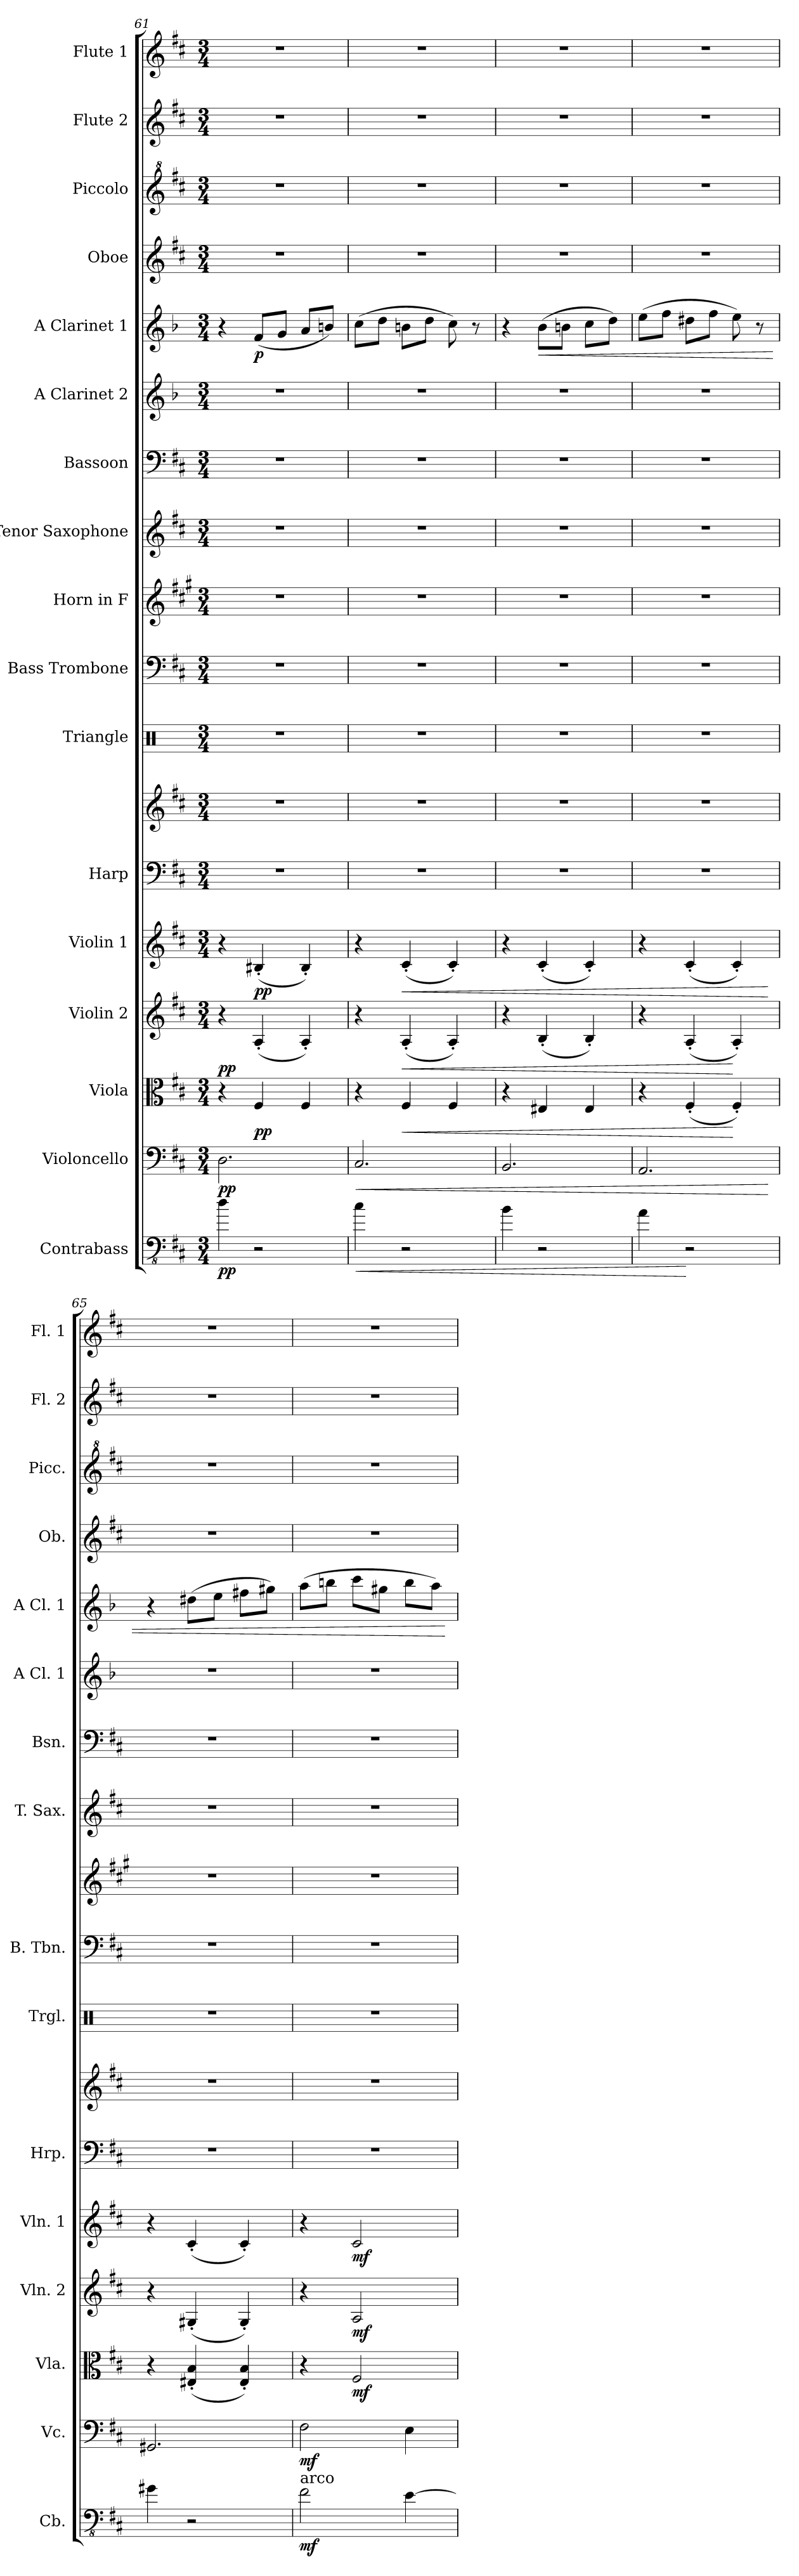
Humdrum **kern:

**kern	**dynam	**kern	**dynam	**kern	**dynam	**kern	**dynam	**kern	**dynam	**kern	**kern	**kern	**kern	**kern	**kern	**kern	**kern	**kern	**dynam	**kern	**kern	**kern	**kern
*part17	*part17	*part16	*part16	*part15	*part15	*part14	*part14	*part13	*part13	*part12	*part12	*part11	*part10	*part9	*part8	*part7	*part6	*part5	*part5	*part4	*part3	*part2	*part1
*staff18	*staff18	*staff17	*staff17	*staff16	*staff16	*staff15	*staff15	*staff14	*staff14	*staff13	*staff12	*staff11	*staff10	*staff9	*staff8	*staff7	*staff6	*staff5	*staff5	*staff4	*staff3	*staff2	*staff1
*I"Contrabass	*	*I"Violoncello	*	*I"Viola	*	*I"Violin 2	*	*I"Violin 1	*	*I"Harp	*	*I"Triangle	*I"Bass Trombone	*I"Horn in F	*I"Tenor Saxophone	*I"Bassoon	*I"A Clarinet 2	*I"A Clarinet 1	*	*I"Oboe	*I"Piccolo	*I"Flute 2	*I"Flute 1
*I'Cb.	*	*I'Vc.	*	*I'Vla.	*	*I'Vln. 2	*	*I'Vln. 1	*	*I'Hrp.	*	*I'Trgl.	*I'B. Tbn.	*	*I'T. Sax.	*I'Bsn.	*I'A Cl. 1	*I'A Cl. 1	*	*I'Ob.	*I'Picc.	*I'Fl. 2	*I'Fl. 1
*clefFv4	*	*clefF4	*	*clefC3	*	*clefG2	*	*clefG2	*	*clefF4	*clefG2	*clefX	*clefF4	*clefG2	*clefG2	*clefF4	*clefG2	*clefG2	*	*clefG2	*clefG^2	*clefG2	*clefG2
*ITrd7c12	*	*	*	*	*	*	*	*	*	*	*	*	*	*ITrd4c7	*ITrd8c14	*	*ITrd2c3	*ITrd2c3	*	*	*ITrd-7c-12	*	*
*k[f#c#]	*	*k[f#c#]	*	*k[f#c#]	*	*k[f#c#]	*	*k[f#c#]	*	*k[f#c#]	*k[f#c#]	*k[]	*k[f#c#]	*k[f#c#]	*k[f#c#]	*k[f#c#]	*k[f#c#]	*k[f#c#]	*	*k[f#c#]	*k[f#c#]	*k[f#c#]	*k[f#c#]
*M3/4	*	*M3/4	*	*M3/4	*	*M3/4	*	*M3/4	*	*M3/4	*M3/4	*M3/4	*M3/4	*M3/4	*M3/4	*M3/4	*M3/4	*M3/4	*	*M3/4	*M3/4	*M3/4	*M3/4
=61	=61	=61	=61	=61	=61	=61	=61	=61	=61	=61	=61	=61	=61	=61	=61	=61	=61	=61	=61	=61	=61	=61	=61
!	!LO:DY:b	!	!LO:DY:b	!	!	!	!LO:DY:b	!	!	!	!	!	!	!	!	!	!	!	!	!	!	!	!
4D\	pp	2.D\	pp	4r	.	4r	pp	4r	.	2.r	2.r	2.r	2.r	2.r	2.r	2.r	2.r	4r	.	2.r	2.r	2.r	2.r
!	!	!	!	!	!LO:DY:b	!	!	!	!LO:DY:b	!	!	!	!	!	!	!	!	!	!LO:DY:b	!	!	!	!
2r	.	.	.	4F#/	pp	(4A'/	.	(4B#X'/	pp	.	.	.	.	.	.	.	.	(8d/L	p	.	.	.	.
.	.	.	.	.	.	.	.	.	.	.	.	.	.	.	.	.	.	8e/J	.	.	.	.	.
.	.	.	.	4F#/	.	4A'/)	.	4B#'/)	.	.	.	.	.	.	.	.	.	8f#/L	.	.	.	.	.
.	.	.	.	.	.	.	.	.	.	.	.	.	.	.	.	.	.	8g#X/J)	.	.	.	.	.
=62	=62	=62	=62	=62	=62	=62	=62	=62	=62	=62	=62	=62	=62	=62	=62	=62	=62	=62	=62	=62	=62	=62	=62
!	!LO:HP:b	!	!LO:HP:b	!	!	!	!	!	!	!	!	!	!	!	!	!	!	!	!	!	!	!	!
4C#\	<	2.C#/	<	4r	.	4r	.	4r	.	2.r	2.r	2.r	2.r	2.r	2.r	2.r	2.r	(8a\L	.	2.r	2.r	2.r	2.r
.	.	.	.	.	.	.	.	.	.	.	.	.	.	.	.	.	.	8b\J	.	.	.	.	.
!	!	!	!	!	!LO:HP:b	!	!LO:HP:b	!	!LO:HP:b	!	!	!	!	!	!	!	!	!	!	!	!	!	!
2r	.	.	.	4F#/	<	(4A'/	<	(4c#'/	<	.	.	.	.	.	.	.	.	8g#X\L	.	.	.	.	.
.	.	.	.	.	.	.	.	.	.	.	.	.	.	.	.	.	.	8b\J	.	.	.	.	.
.	.	.	.	4F#/	.	4A'/)	.	4c#'/)	.	.	.	.	.	.	.	.	.	8a\)	.	.	.	.	.
.	.	.	.	.	.	.	.	.	.	.	.	.	.	.	.	.	.	8r	.	.	.	.	.
=63	=63	=63	=63	=63	=63	=63	=63	=63	=63	=63	=63	=63	=63	=63	=63	=63	=63	=63	=63	=63	=63	=63	=63
4BB\	.	2.BB/	.	4r	.	4r	.	4r	.	2.r	2.r	2.r	2.r	2.r	2.r	2.r	2.r	4r	.	2.r	2.r	2.r	2.r
!	!	!	!	!	!	!	!	!	!	!	!	!	!	!	!	!	!	!	!LO:HP:b	!	!	!	!
2r	.	.	.	4E#X/	.	(4B'/	.	(4c#'/	.	.	.	.	.	.	.	.	.	(8g\L	<	.	.	.	.
.	.	.	.	.	.	.	.	.	.	.	.	.	.	.	.	.	.	8g#X\J	.	.	.	.	.
.	.	.	.	4E#/	.	4B'/)	.	4c#'/)	.	.	.	.	.	.	.	.	.	8a\L	.	.	.	.	.
.	.	.	.	.	.	.	.	.	.	.	.	.	.	.	.	.	.	8b\J)	.	.	.	.	.
=64	=64	=64	=64	=64	=64	=64	=64	=64	=64	=64	=64	=64	=64	=64	=64	=64	=64	=64	=64	=64	=64	=64	=64
4AA\	.	2.AA/	.	4r	.	4r	.	4r	.	2.r	2.r	2.r	2.r	2.r	2.r	2.r	2.r	(8cc#\L	.	2.r	2.r	2.r	2.r
.	.	.	.	.	.	.	.	.	.	.	.	.	.	.	.	.	.	8dd\J	.	.	.	.	.
2r	[	.	.	(4F#'/	.	(4A'/	.	(4c#'/	.	.	.	.	.	.	.	.	.	8b#X\L	.	.	.	.	.
.	.	.	.	.	.	.	.	.	.	.	.	.	.	.	.	.	.	8dd\J	.	.	.	.	.
.	.	.	.	4F#'/)	[	4A'/)	[	4c#'/)	.	.	.	.	.	.	.	.	.	8cc#\)	.	.	.	.	.
.	.	.	.	.	.	.	.	.	.	.	.	.	.	.	.	.	.	8r	.	.	.	.	.
.	.	.	[	.	.	.	.	.	[	.	.	.	.	.	.	.	.	.	.	.	.	.	.
=65	=65	=65	=65	=65	=65	=65	=65	=65	=65	=65	=65	=65	=65	=65	=65	=65	=65	=65	=65	=65	=65	=65	=65
4GG#X\	.	2.GG#X/	.	4r	.	4r	.	4r	.	2.r	2.r	2.r	2.r	2.r	2.r	2.r	2.r	4r	.	2.r	2.r	2.r	2.r
2r	.	.	.	(4E#X/' 4B/'	.	(4G#X'/	.	(4c#'/	.	.	.	.	.	.	.	.	.	(8b#X\L	.	.	.	.	.
.	.	.	.	.	.	.	.	.	.	.	.	.	.	.	.	.	.	8cc#\J	.	.	.	.	.
.	.	.	.	4E#/' 4B/')	.	4G#'/)	.	4c#'/)	.	.	.	.	.	.	.	.	.	8dd#X\L	.	.	.	.	.
.	.	.	.	.	.	.	.	.	.	.	.	.	.	.	.	.	.	8ee#X\J)	.	.	.	.	.
!!LO:PB:g=z
=66	=66	=66	=66	=66	=66	=66	=66	=66	=66	=66	=66	=66	=66	=66	=66	=66	=66	=66	=66	=66	=66	=66	=66
!LO:TX:a:t=arco	!	!	!	!	!	!	!	!	!	!	!	!	!	!	!	!	!	!	!	!	!	!	!
!	!LO:DY:b	!	!LO:DY:b	!	!	!	!	!	!	!	!	!	!	!	!	!	!	!	!	!	!	!	!
2FF#\	mf	2F#\	mf	4r	.	4r	.	4r	.	2.r	2.r	2.r	2.r	2.r	2.r	2.r	2.r	(8ff#\L	.	2.r	2.r	2.r	2.r
.	.	.	.	.	.	.	.	.	.	.	.	.	.	.	.	.	.	8gg#X\J	.	.	.	.	.
!	!	!	!	!	!LO:DY:b	!	!LO:DY:b	!	!LO:DY:b	!	!	!	!	!	!	!	!	!	!	!	!	!	!
.	.	.	.	2F#/	mf	2A/	mf	2c#/	mf	.	.	.	.	.	.	.	.	8aa\L	.	.	.	.	.
.	.	.	.	.	.	.	.	.	.	.	.	.	.	.	.	.	.	8ee#X\J	.	.	.	.	.
[4EE\	.	4E\	.	.	.	.	.	.	.	.	.	.	.	.	.	.	.	8gg#\L	.	.	.	.	.
.	.	.	.	.	.	.	.	.	.	.	.	.	.	.	.	.	.	8ff#\J)	.	.	.	.	.
.	.	.	.	.	.	.	.	.	.	.	.	.	.	.	.	.	.	.	[	.	.	.	.
=	=	=	=	=	=	=	=	=	=	=	=	=	=	=	=	=	=	=	=	=	=	=	=
*-	*-	*-	*-	*-	*-	*-	*-	*-	*-	*-	*-	*-	*-	*-	*-	*-	*-	*-	*-	*-	*-	*-	*-
